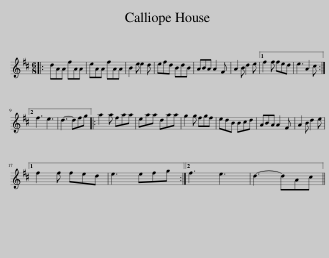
X:1
L:1/8
M:6/8
I:linebreak $
K:D
V:1 treble
V:1
|: dAA fAA | eAA fAA | B2 e e2 d | efd BdB | ABA A2 F | %5
 A2 B d2 e |1 f2 f fed | e3 A2 c :|2$ f3 e3 | d3- dfg |: %10
 a2 a faa | eaa daa | g2 g fgf | edB Bcd | ABA A2 F | %15
 A2 B d2 e |1$ f2 f fed | e3 efg :|2 f3 e3 | d3- dAc || %20
